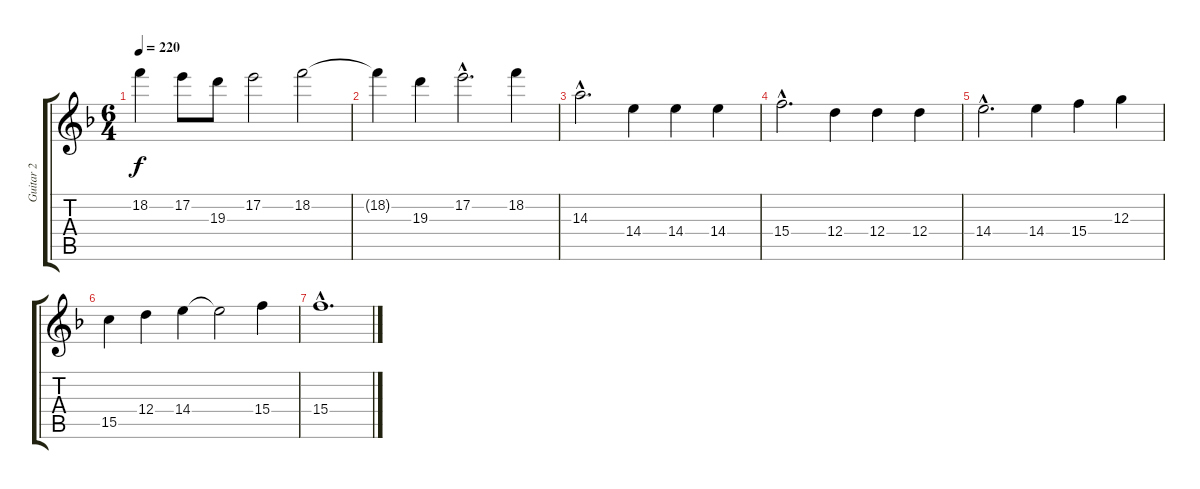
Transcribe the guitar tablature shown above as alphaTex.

\track ("Guitar 2" "Guitar 2") {instrument distortionguitar}
\staff {score tabs}
\tuning (E4 B3 G3 D3 A2 E2) {hide}
\ts (6 4)
\tempo 220
\clef g2
\ks f
18.2.4{dy f} 17.2.8 19.3.8 17.2.2 18.2.2 |
18.2{t}.4 19.3.4 17.2{hac}.2{d} 18.2.4 |
14.3{hac}.2{d} 14.4.4 14.4.4 14.4.4 |
15.4{hac}.2{d} 12.4.4 12.4.4 12.4.4 |
14.4{hac}.2{d} 14.4.4 15.4.4 12.3.4 |
15.5.4 12.4.4 14.4.4 14.4{t}.2 15.4.4 |
15.4{hac}.1{d}
